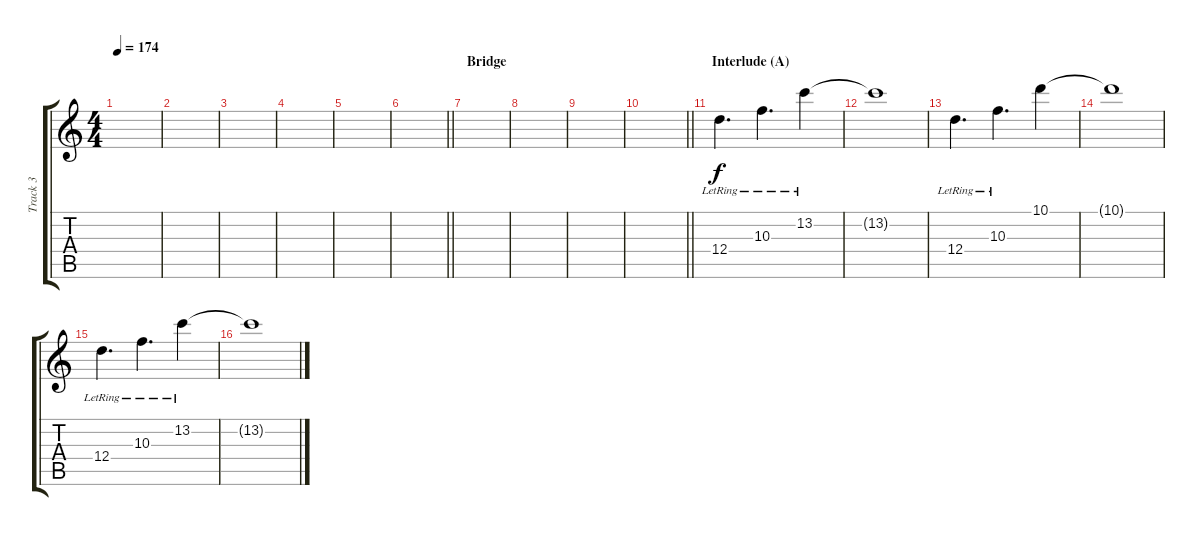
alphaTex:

\track ("Track 3" "Track 3") {instrument distortionguitar}
\staff {score tabs}
\tuning (E4 B3 G3 D3 A2 D2) {hide}
\ts (4 4)
\tempo 174
\clef g2
\ks c
|
|
|
|
|
\barLineRight lightlight
|
\section ("" "Bridge")
|
|
|
\barLineRight lightlight
|
\section ("" "Interlude (A)")
12.4{lr}.4{d} 10.3{lr}.4{d} 13.2{lr}.4 |
13.2{t}.1 |
12.4{lr}.4{d} 10.3{lr}.4{d} 10.1.4 |
10.1{t}.1 |
12.4{lr}.4{d} 10.3{lr}.4{d} 13.2{lr}.4 |
13.2{t}.1
